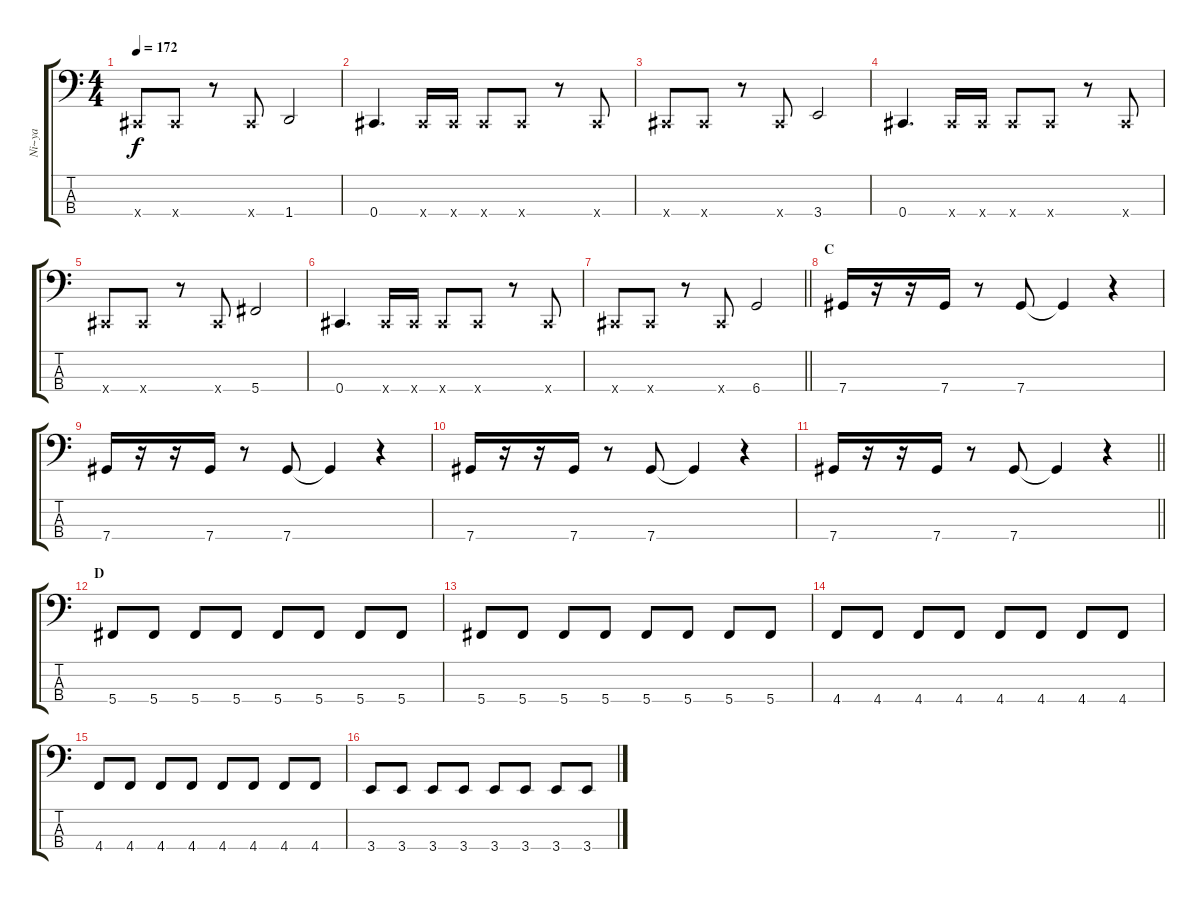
\track ("Ni~ya" "Ni~ya") {instrument electricbasspick}
\staff {score tabs}
\tuning (Gb2 Db2 Ab1 Db1) {hide}
\ts (4 4)
\tempo 172
\clef f4
\ks c
0.4{x}.8{dy f} 0.4{x}.8 r.8 0.4{x}.8 1.4.2 |
0.4.4{d} 0.4{x}.16 0.4{x}.16 0.4{x}.8 0.4{x}.8 r.8 0.4{x}.8 |
0.4{x}.8 0.4{x}.8 r.8 0.4{x}.8 3.4.2 |
0.4.4{d} 0.4{x}.16 0.4{x}.16 0.4{x}.8 0.4{x}.8 r.8 0.4{x}.8 |
0.4{x}.8 0.4{x}.8 r.8 0.4{x}.8 5.4.2 |
0.4.4{d} 0.4{x}.16 0.4{x}.16 0.4{x}.8 0.4{x}.8 r.8 0.4{x}.8 |
\barLineRight lightlight
0.4{x}.8 0.4{x}.8 r.8 0.4{x}.8 6.4.2 |
\section ("" "C")
7.4.16 r.16 r.16 7.4.16 r.8 7.4.8 7.4{t}.4 r.4 |
7.4.16 r.16 r.16 7.4.16 r.8 7.4.8 7.4{t}.4 r.4 |
7.4.16 r.16 r.16 7.4.16 r.8 7.4.8 7.4{t}.4 r.4 |
\barLineRight lightlight
7.4.16 r.16 r.16 7.4.16 r.8 7.4.8 7.4{t}.4 r.4 |
\section ("" "D")
5.4.8 5.4.8 5.4.8 5.4.8 5.4.8 5.4.8 5.4.8 5.4.8 |
5.4.8 5.4.8 5.4.8 5.4.8 5.4.8 5.4.8 5.4.8 5.4.8 |
4.4.8 4.4.8 4.4.8 4.4.8 4.4.8 4.4.8 4.4.8 4.4.8 |
4.4.8 4.4.8 4.4.8 4.4.8 4.4.8 4.4.8 4.4.8 4.4.8 |
3.4.8 3.4.8 3.4.8 3.4.8 3.4.8 3.4.8 3.4.8 3.4.8
